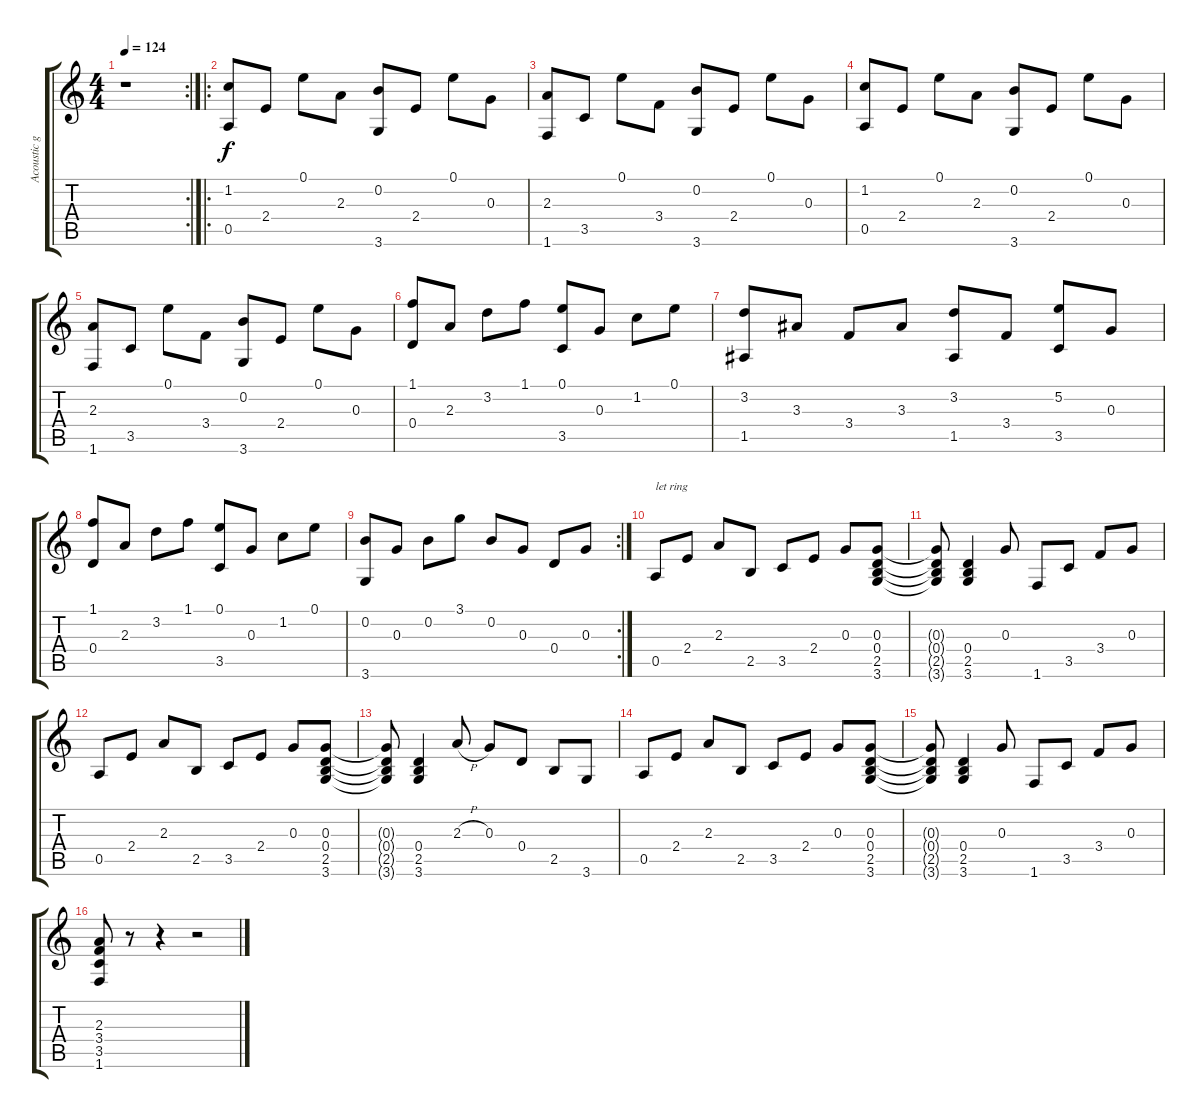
\track ("Acoustic guitar" "Acoustic g") {instrument acousticguitarnylon}
\staff {score tabs}
\tuning (E4 B3 G3 D3 A2 E2) {hide}
\rc 2
\ts (4 4)
\tempo 124
\clef g2
\ks c
r.1{dy f} |
\ro
(1.2 0.5).8 2.4.8 0.1.8 2.3.8 (0.2 3.6).8 2.4.8 0.1.8 0.3.8 |
(2.3 1.6).8 3.5.8 0.1.8 3.4.8 (0.2 3.6).8 2.4.8 0.1.8 0.3.8 |
(1.2 0.5).8 2.4.8 0.1.8 2.3.8 (0.2 3.6).8 2.4.8 0.1.8 0.3.8 |
(2.3 1.6).8 3.5.8 0.1.8 3.4.8 (0.2 3.6).8 2.4.8 0.1.8 0.3.8 |
(1.1 0.4).8 2.3.8 3.2.8 1.1.8 (0.1 3.5).8 0.3.8 1.2.8 0.1.8 |
(3.2 1.5).8 3.3.8 3.4.8 3.3.8 (3.2 1.5).8 3.4.8 (5.2 3.5).8 0.3.8 |
(1.1 0.4).8 2.3.8 3.2.8 1.1.8 (0.1 3.5).8 0.3.8 1.2.8 0.1.8 |
\rc 2
(0.2 3.6).8 0.3.8 0.2.8 3.1.8 0.2.8 0.3.8 0.4.8 0.3.8 |
0.5.8{txt "let ring"} 2.4.8 2.3.8 2.5.8 3.5.8 2.4.8 0.3.8 (0.3 0.4 2.5 3.6).8 |
(0.3{t} 0.4{t} 2.5{t} 3.6{t}).8 (0.4 2.5 3.6).4 0.3.8 1.6.8 3.5.8 3.4.8 0.3.8 |
0.5.8 2.4.8 2.3.8 2.5.8 3.5.8 2.4.8 0.3.8 (0.3 0.4 2.5 3.6).8 |
(0.3{t} 0.4{t} 2.5{t} 3.6{t}).8 (0.4 2.5 3.6).4 2.3{h}.8 0.3.8 0.4.8 2.5.8 3.6.8 |
0.5.8 2.4.8 2.3.8 2.5.8 3.5.8 2.4.8 0.3.8 (0.3 0.4 2.5 3.6).8 |
(0.3{t} 0.4{t} 2.5{t} 3.6{t}).8 (0.4 2.5 3.6).4 0.3.8 1.6.8 3.5.8 3.4.8 0.3.8 |
(2.3 3.4 3.5 1.6).8 r.8 r.4 r.2
